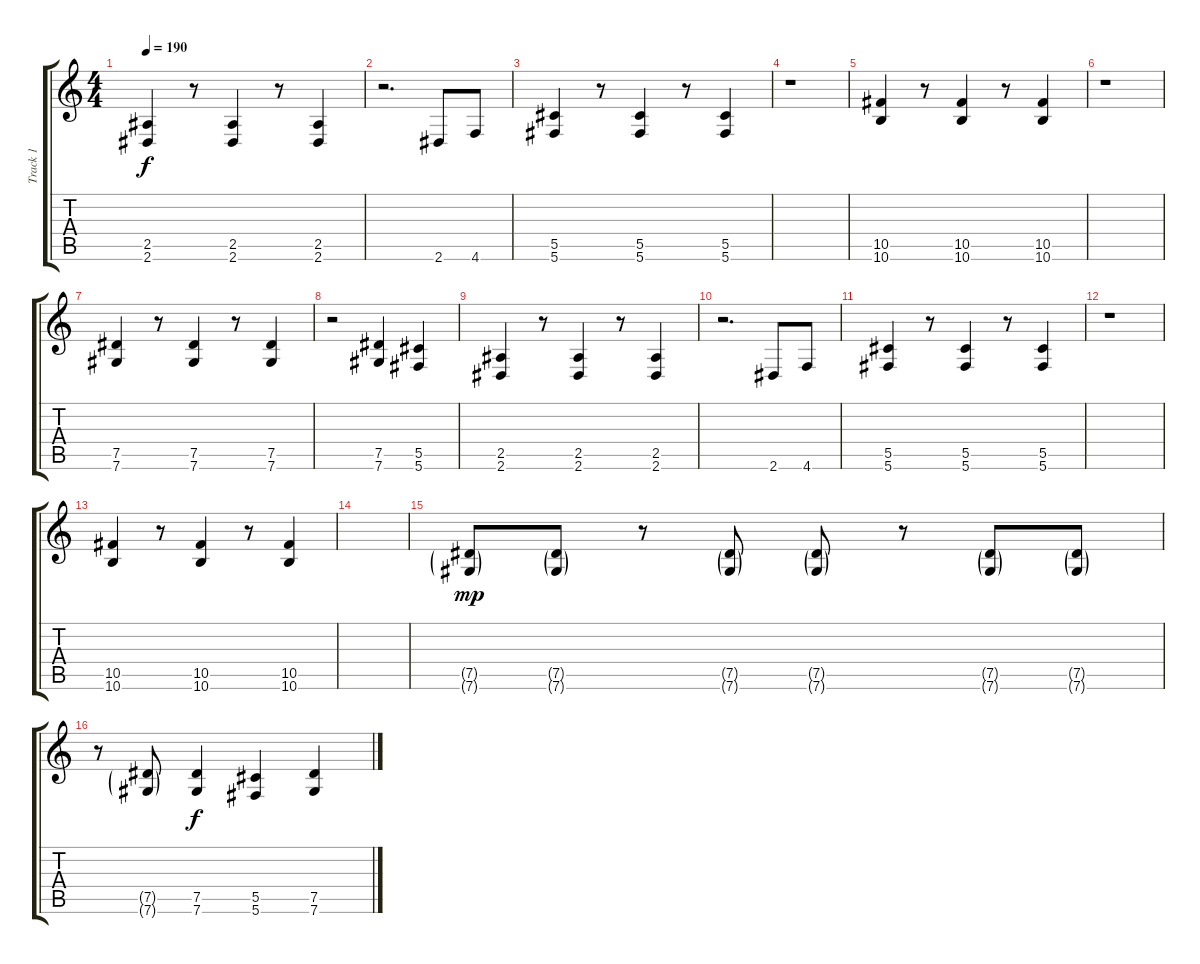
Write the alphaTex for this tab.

\track ("Track 1" "Track 1") {instrument distortionguitar}
\staff {score tabs}
\tuning (E4 B3 G3 D3 Ab2 Db2) {hide}
\ts (4 4)
\tempo 190
\clef g2
\ks c
(2.5 2.6).4{dy f} r.8 (2.5 2.6).4 r.8 (2.5 2.6).4 |
r.2{d} 2.6.8 4.6.8 |
(5.5 5.6).4 r.8 (5.5 5.6).4 r.8 (5.5 5.6).4 |
r.1 |
(10.5 10.6).4 r.8 (10.5 10.6).4 r.8 (10.5 10.6).4 |
r.1 |
(7.5 7.6).4 r.8 (7.5 7.6).4 r.8 (7.5 7.6).4 |
r.2 (7.5 7.6).4 (5.5 5.6).4 |
(2.5 2.6).4 r.8 (2.5 2.6).4 r.8 (2.5 2.6).4 |
r.2{d} 2.6.8 4.6.8 |
(5.5 5.6).4 r.8 (5.5 5.6).4 r.8 (5.5 5.6).4 |
r.1 |
(10.5 10.6).4 r.8 (10.5 10.6).4 r.8 (10.5 10.6).4 |
|
(7.5{g} 7.6{g}).8{dy mp} (7.5{g} 7.6{g}).8 r.8 (7.5{g} 7.6{g}).8 (7.5{g} 7.6{g}).8 r.8 (7.5{g} 7.6{g}).8 (7.5{g} 7.6{g}).8 |
r.8 (7.5{g} 7.6{g}).8 (7.5 7.6).4{dy f} (5.5 5.6).4 (7.5 7.6).4
